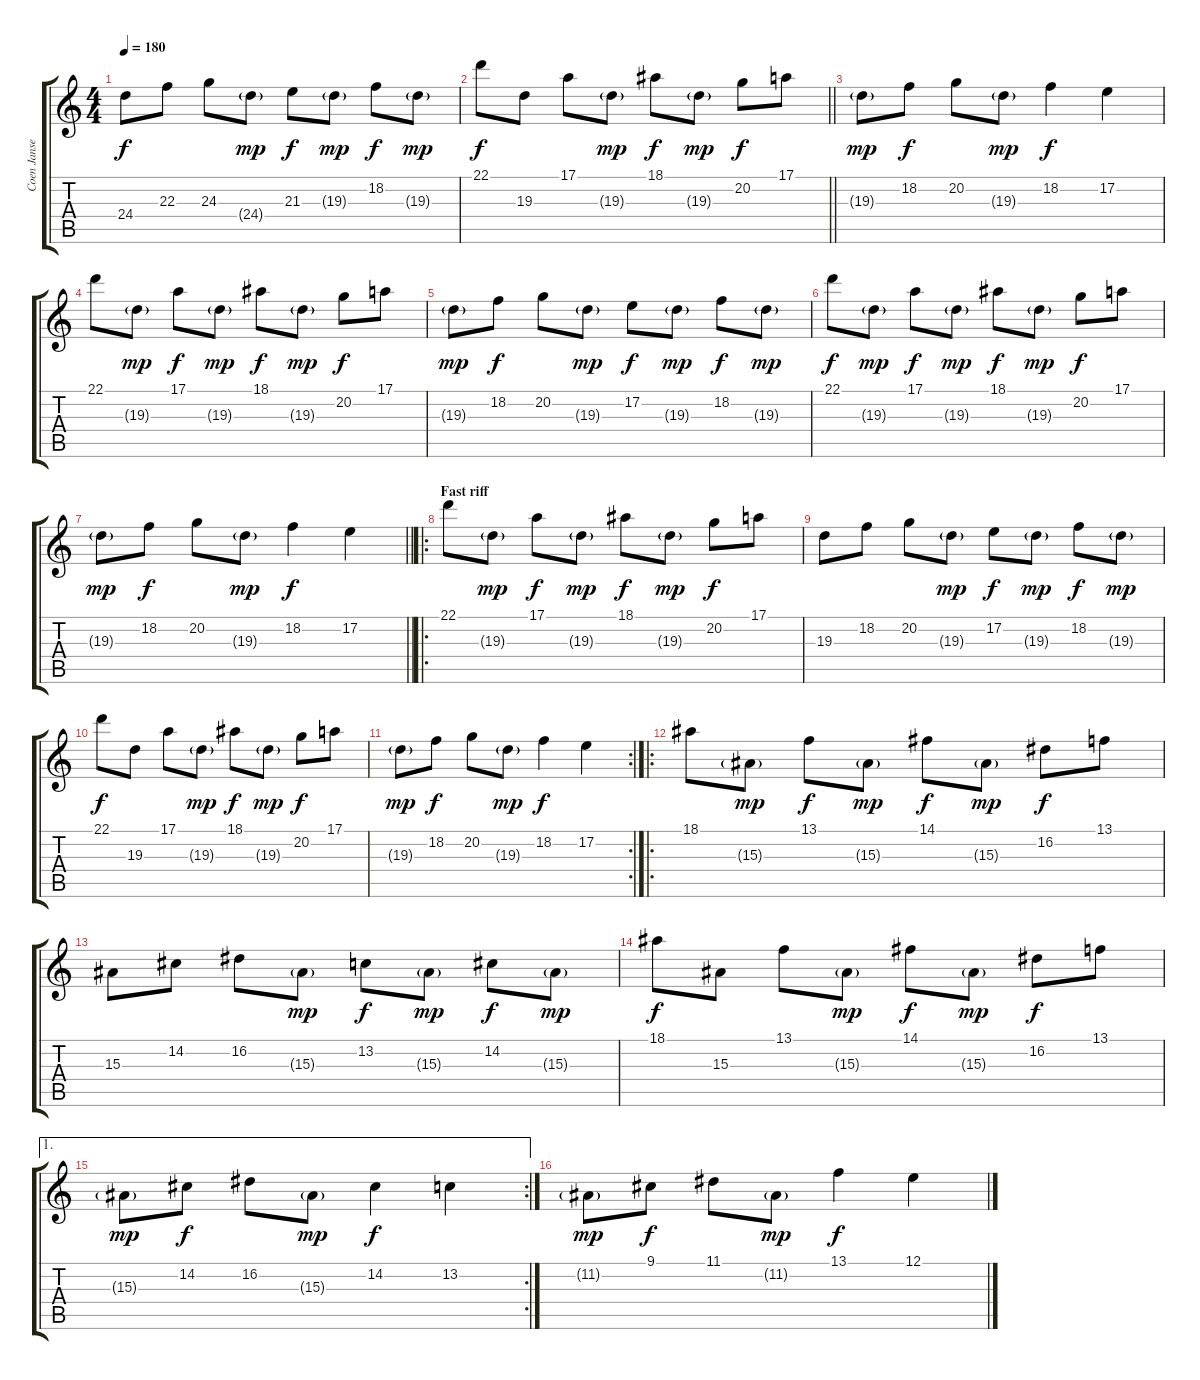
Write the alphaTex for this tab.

\track ("Coen Jansen" "Coen Janse") {instrument synthstrings2}
\staff {score tabs}
\tuning (E4 B3 G3 D3 A2 E2) {hide}
\ts (4 4)
\tempo 180
\clef g2
\ks c
24.4.8{dy f} 22.3.8 24.3.8 24.4{g}.8{dy mp} 21.3.8{dy f} 19.3{g}.8{dy mp} 18.2.8{dy f} 19.3{g}.8{dy mp} |
\barLineRight lightlight
22.1.8{dy f} 19.3.8 17.1.8 19.3{g}.8{dy mp} 18.1.8{dy f} 19.3{g}.8{dy mp} 20.2.8{dy f} 17.1.8 |
\section ("" "")
19.3{g}.8{dy mp} 18.2.8{dy f} 20.2.8 19.3{g}.8{dy mp} 18.2.4{dy f} 17.2.4 |
22.1.8 19.3{g}.8{dy mp} 17.1.8{dy f} 19.3{g}.8{dy mp} 18.1.8{dy f} 19.3{g}.8{dy mp} 20.2.8{dy f} 17.1.8 |
19.3{g}.8{dy mp} 18.2.8{dy f} 20.2.8 19.3{g}.8{dy mp} 17.2.8{dy f} 19.3{g}.8{dy mp} 18.2.8{dy f} 19.3{g}.8{dy mp} |
22.1.8{dy f} 19.3{g}.8{dy mp} 17.1.8{dy f} 19.3{g}.8{dy mp} 18.1.8{dy f} 19.3{g}.8{dy mp} 20.2.8{dy f} 17.1.8 |
\barLineRight lightlight
19.3{g}.8{dy mp} 18.2.8{dy f} 20.2.8 19.3{g}.8{dy mp} 18.2.4{dy f} 17.2.4 |
\ro
\section ("" "Fast riff")
22.1.8 19.3{g}.8{dy mp} 17.1.8{dy f} 19.3{g}.8{dy mp} 18.1.8{dy f} 19.3{g}.8{dy mp} 20.2.8{dy f} 17.1.8 |
19.3.8 18.2.8 20.2.8 19.3{g}.8{dy mp} 17.2.8{dy f} 19.3{g}.8{dy mp} 18.2.8{dy f} 19.3{g}.8{dy mp} |
22.1.8{dy f} 19.3.8 17.1.8 19.3{g}.8{dy mp} 18.1.8{dy f} 19.3{g}.8{dy mp} 20.2.8{dy f} 17.1.8 |
\rc 2
19.3{g}.8{dy mp} 18.2.8{dy f} 20.2.8 19.3{g}.8{dy mp} 18.2.4{dy f} 17.2.4 |
\ro
18.1.8 15.3{g}.8{dy mp} 13.1.8{dy f} 15.3{g}.8{dy mp} 14.1.8{dy f} 15.3{g}.8{dy mp} 16.2.8{dy f} 13.1.8 |
15.3.8 14.2.8 16.2.8 15.3{g}.8{dy mp} 13.2.8{dy f} 15.3{g}.8{dy mp} 14.2.8{dy f} 15.3{g}.8{dy mp} |
18.1.8{dy f} 15.3.8 13.1.8 15.3{g}.8{dy mp} 14.1.8{dy f} 15.3{g}.8{dy mp} 16.2.8{dy f} 13.1.8 |
\ae 1
\rc 2
15.3{g}.8{dy mp} 14.2.8{dy f} 16.2.8 15.3{g}.8{dy mp} 14.2.4{dy f} 13.2.4 |
11.2{g}.8{dy mp} 9.1.8{dy f} 11.1.8 11.2{g}.8{dy mp} 13.1.4{dy f} 12.1.4
